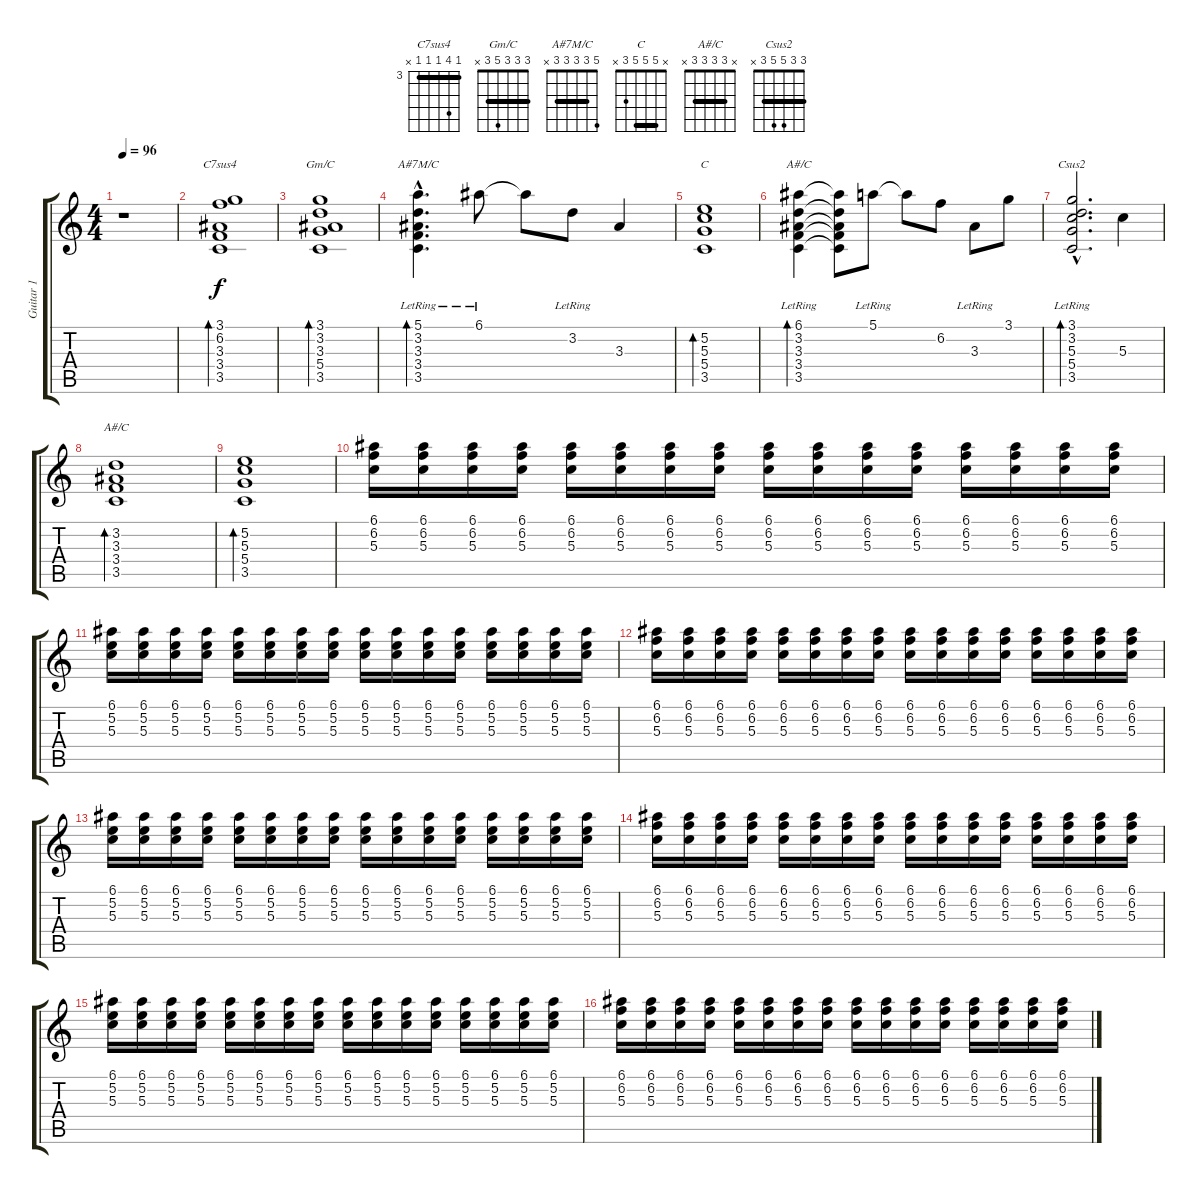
\track ("Guitar 1" "Guitar 1") {instrument electricguitarclean}
\staff {score tabs}
\tuning (E4 B3 G3 D3 A2 E2) {hide}
\chord ("C7sus4" 3 6 3 3 3 x) {firstfret 3 barre 3}
\chord ("Gm/C" 3 3 3 5 3 x) {barre 3}
\chord ("A#7M/C" 5 3 3 3 3 x) {barre 3}
\chord ("C" x 5 5 5 3 x) {barre 5}
\chord ("A#/C" 6 3 3 3 3 x) {firstfret 3 barre 3}
\chord ("Csus2" 3 3 5 5 3 x) {barre 3}
\chord ("A#/C" x 3 3 3 3 x) {barre 3}
\ts (4 4)
\tempo 96
\clef g2
\ks c
r.1{dy f instrument electricguitarclean} |
(3.1 6.2 3.3 3.4 3.5).1{bd 240 ch "C7sus4"} |
(3.1 3.2 3.3 5.4 3.5).1{bd 120 ch "Gm/C"} |
(5.1{hac} 3.2{hac lr} 3.3{hac lr} 3.4{hac lr} 3.5{hac lr}).4{d bd 60 ch "A#7M/C"} 6.1{lr}.8 6.1{t}.8 3.2{lr}.8 3.3.4 |
(5.2 5.3 5.4 3.5).1{bd 240 ch "C"} |
(6.1 3.2{lr} 3.3{lr} 3.4{lr} 3.5{lr}).4{bd 120 ch "A#/C"} (6.1{t} 3.2{t} 3.3{t} 3.4{t} 3.5{t}).8 5.1{lr}.8 5.1{t}.8 6.2.8 3.3{lr}.8 3.1.8 |
(3.1{hac lr} 3.2{hac lr} 5.3{hac} 5.4{hac lr} 3.5{hac lr}).2{d bd 120 ch "Csus2"} 5.3.4 |
(3.2 3.3 3.4 3.5).1{bd 240 ch "A#/C"} |
(5.2 5.3 5.4 3.5).1{bd 240} |
(6.1 6.2 5.3).16 (6.1 6.2 5.3).16 (6.1 6.2 5.3).16 (6.1 6.2 5.3).16 (6.1 6.2 5.3).16 (6.1 6.2 5.3).16 (6.1 6.2 5.3).16 (6.1 6.2 5.3).16 (6.1 6.2 5.3).16 (6.1 6.2 5.3).16 (6.1 6.2 5.3).16 (6.1 6.2 5.3).16 (6.1 6.2 5.3).16 (6.1 6.2 5.3).16 (6.1 6.2 5.3).16 (6.1 6.2 5.3).16 |
(6.1 5.2 5.3).16 (6.1 5.2 5.3).16 (6.1 5.2 5.3).16 (6.1 5.2 5.3).16 (6.1 5.2 5.3).16 (6.1 5.2 5.3).16 (6.1 5.2 5.3).16 (6.1 5.2 5.3).16 (6.1 5.2 5.3).16 (6.1 5.2 5.3).16 (6.1 5.2 5.3).16 (6.1 5.2 5.3).16 (6.1 5.2 5.3).16 (6.1 5.2 5.3).16 (6.1 5.2 5.3).16 (6.1 5.2 5.3).16 |
(6.1 6.2 5.3).16 (6.1 6.2 5.3).16 (6.1 6.2 5.3).16 (6.1 6.2 5.3).16 (6.1 6.2 5.3).16 (6.1 6.2 5.3).16 (6.1 6.2 5.3).16 (6.1 6.2 5.3).16 (6.1 6.2 5.3).16 (6.1 6.2 5.3).16 (6.1 6.2 5.3).16 (6.1 6.2 5.3).16 (6.1 6.2 5.3).16 (6.1 6.2 5.3).16 (6.1 6.2 5.3).16 (6.1 6.2 5.3).16 |
(6.1 5.2 5.3).16 (6.1 5.2 5.3).16 (6.1 5.2 5.3).16 (6.1 5.2 5.3).16 (6.1 5.2 5.3).16 (6.1 5.2 5.3).16 (6.1 5.2 5.3).16 (6.1 5.2 5.3).16 (6.1 5.2 5.3).16 (6.1 5.2 5.3).16 (6.1 5.2 5.3).16 (6.1 5.2 5.3).16 (6.1 5.2 5.3).16 (6.1 5.2 5.3).16 (6.1 5.2 5.3).16 (6.1 5.2 5.3).16 |
(6.1 6.2 5.3).16 (6.1 6.2 5.3).16 (6.1 6.2 5.3).16 (6.1 6.2 5.3).16 (6.1 6.2 5.3).16 (6.1 6.2 5.3).16 (6.1 6.2 5.3).16 (6.1 6.2 5.3).16 (6.1 6.2 5.3).16 (6.1 6.2 5.3).16 (6.1 6.2 5.3).16 (6.1 6.2 5.3).16 (6.1 6.2 5.3).16 (6.1 6.2 5.3).16 (6.1 6.2 5.3).16 (6.1 6.2 5.3).16 |
(6.1 5.2 5.3).16 (6.1 5.2 5.3).16 (6.1 5.2 5.3).16 (6.1 5.2 5.3).16 (6.1 5.2 5.3).16 (6.1 5.2 5.3).16 (6.1 5.2 5.3).16 (6.1 5.2 5.3).16 (6.1 5.2 5.3).16 (6.1 5.2 5.3).16 (6.1 5.2 5.3).16 (6.1 5.2 5.3).16 (6.1 5.2 5.3).16 (6.1 5.2 5.3).16 (6.1 5.2 5.3).16 (6.1 5.2 5.3).16 |
(6.1 6.2 5.3).16 (6.1 6.2 5.3).16 (6.1 6.2 5.3).16 (6.1 6.2 5.3).16 (6.1 6.2 5.3).16 (6.1 6.2 5.3).16 (6.1 6.2 5.3).16 (6.1 6.2 5.3).16 (6.1 6.2 5.3).16 (6.1 6.2 5.3).16 (6.1 6.2 5.3).16 (6.1 6.2 5.3).16 (6.1 6.2 5.3).16 (6.1 6.2 5.3).16 (6.1 6.2 5.3).16 (6.1 6.2 5.3).16
